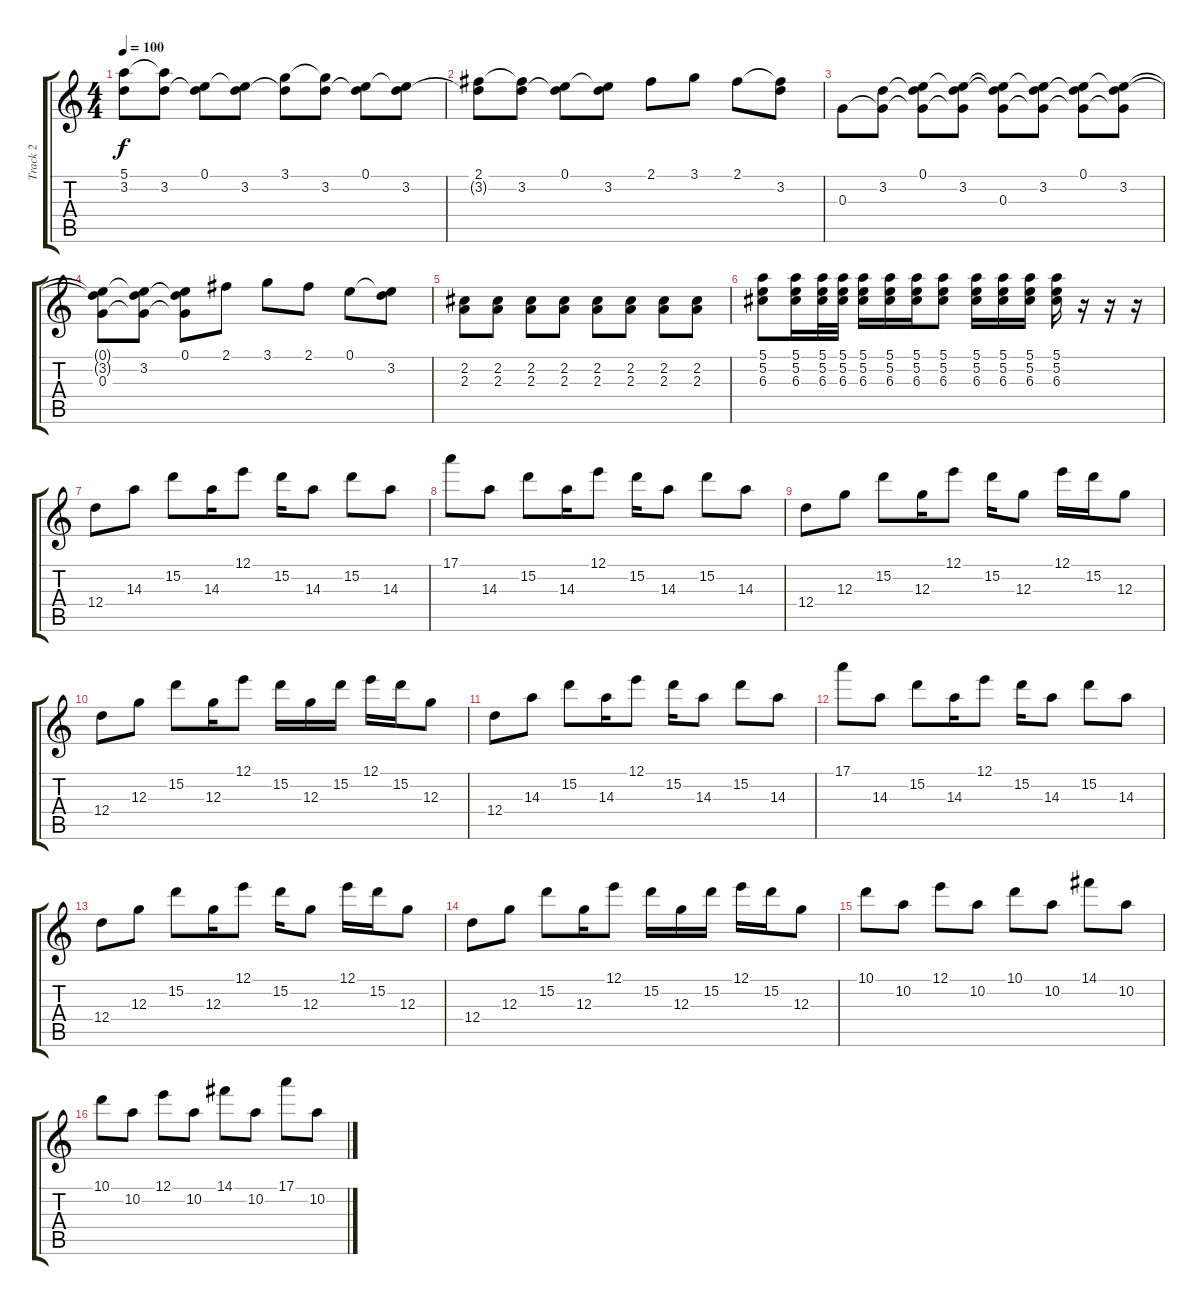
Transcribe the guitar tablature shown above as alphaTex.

\track ("Track 2" "Track 2") {instrument distortionguitar}
\staff {score tabs}
\tuning (E4 B3 G3 D3 A2 E2) {hide}
\ts (4 4)
\tempo 100
\clef g2
\ks c
(5.1 3.2{t}).8{dy f} (5.1{t} 3.2).8 (0.1 3.2{t}).8 (0.1{t} 3.2).8 (3.1 3.2{t}).8 (3.1{t} 3.2).8 (0.1 3.2{t}).8 (0.1{t} 3.2).8 |
(2.1 3.2{t}).8 (2.1{t} 3.2).8 (0.1 3.2{t}).8 (0.1{t} 3.2).8 2.1.8 3.1.8 2.1.8 (2.1{t} 3.2).8 |
0.3.8 (3.2 0.3{t}).8 (0.1 3.2{t} 0.3{t}).8 (0.1{t} 3.2 0.3{t}).8 (0.1{t} 3.2{t} 0.3).8 (0.1{t} 3.2 0.3{t}).8 (0.1 3.2{t} 0.3{t}).8 (0.1{t} 3.2 0.3{t}).8 |
(0.1{t} 3.2{t} 0.3).8 (0.1{t} 3.2 0.3{t}).8 (0.1 3.2{t} 0.3{t}).8 2.1.8 3.1.8 2.1.8 0.1.8 (0.1{t} 3.2).8 |
(2.2 2.3).8 (2.2 2.3).8 (2.2 2.3).8 (2.2 2.3).8 (2.2 2.3).8 (2.2 2.3).8 (2.2 2.3).8 (2.2 2.3).8 |
(5.1 5.2 6.3).8 (5.1 5.2 6.3).16 (5.1 5.2 6.3).32 (5.1 5.2 6.3).32 (5.1 5.2 6.3).16 (5.1 5.2 6.3).16 (5.1 5.2 6.3).16 (5.1 5.2 6.3).8 (5.1 5.2 6.3).16 (5.1 5.2 6.3).16 (5.1 5.2 6.3).16 (5.1 5.2 6.3).16 r.16 r.16 r.16 |
12.4.8 14.3.8 15.2.8 14.3.16 12.1.8 15.2.16 14.3.8 15.2.8 14.3.8 |
17.1.8 14.3.8 15.2.8 14.3.16 12.1.8 15.2.16 14.3.8 15.2.8 14.3.8 |
12.4.8 12.3.8 15.2.8 12.3.16 12.1.8 15.2.16 12.3.8 12.1.16 15.2.16 12.3.8 |
12.4.8 12.3.8 15.2.8 12.3.16 12.1.8 15.2.16 12.3.16 15.2.16 12.1.16 15.2.16 12.3.8 |
12.4.8 14.3.8 15.2.8 14.3.16 12.1.8 15.2.16 14.3.8 15.2.8 14.3.8 |
17.1.8 14.3.8 15.2.8 14.3.16 12.1.8 15.2.16 14.3.8 15.2.8 14.3.8 |
12.4.8 12.3.8 15.2.8 12.3.16 12.1.8 15.2.16 12.3.8 12.1.16 15.2.16 12.3.8 |
12.4.8 12.3.8 15.2.8 12.3.16 12.1.8 15.2.16 12.3.16 15.2.16 12.1.16 15.2.16 12.3.8 |
10.1.8 10.2.8 12.1.8 10.2.8 10.1.8 10.2.8 14.1.8 10.2.8 |
10.1.8 10.2.8 12.1.8 10.2.8 14.1.8 10.2.8 17.1.8 10.2.8
